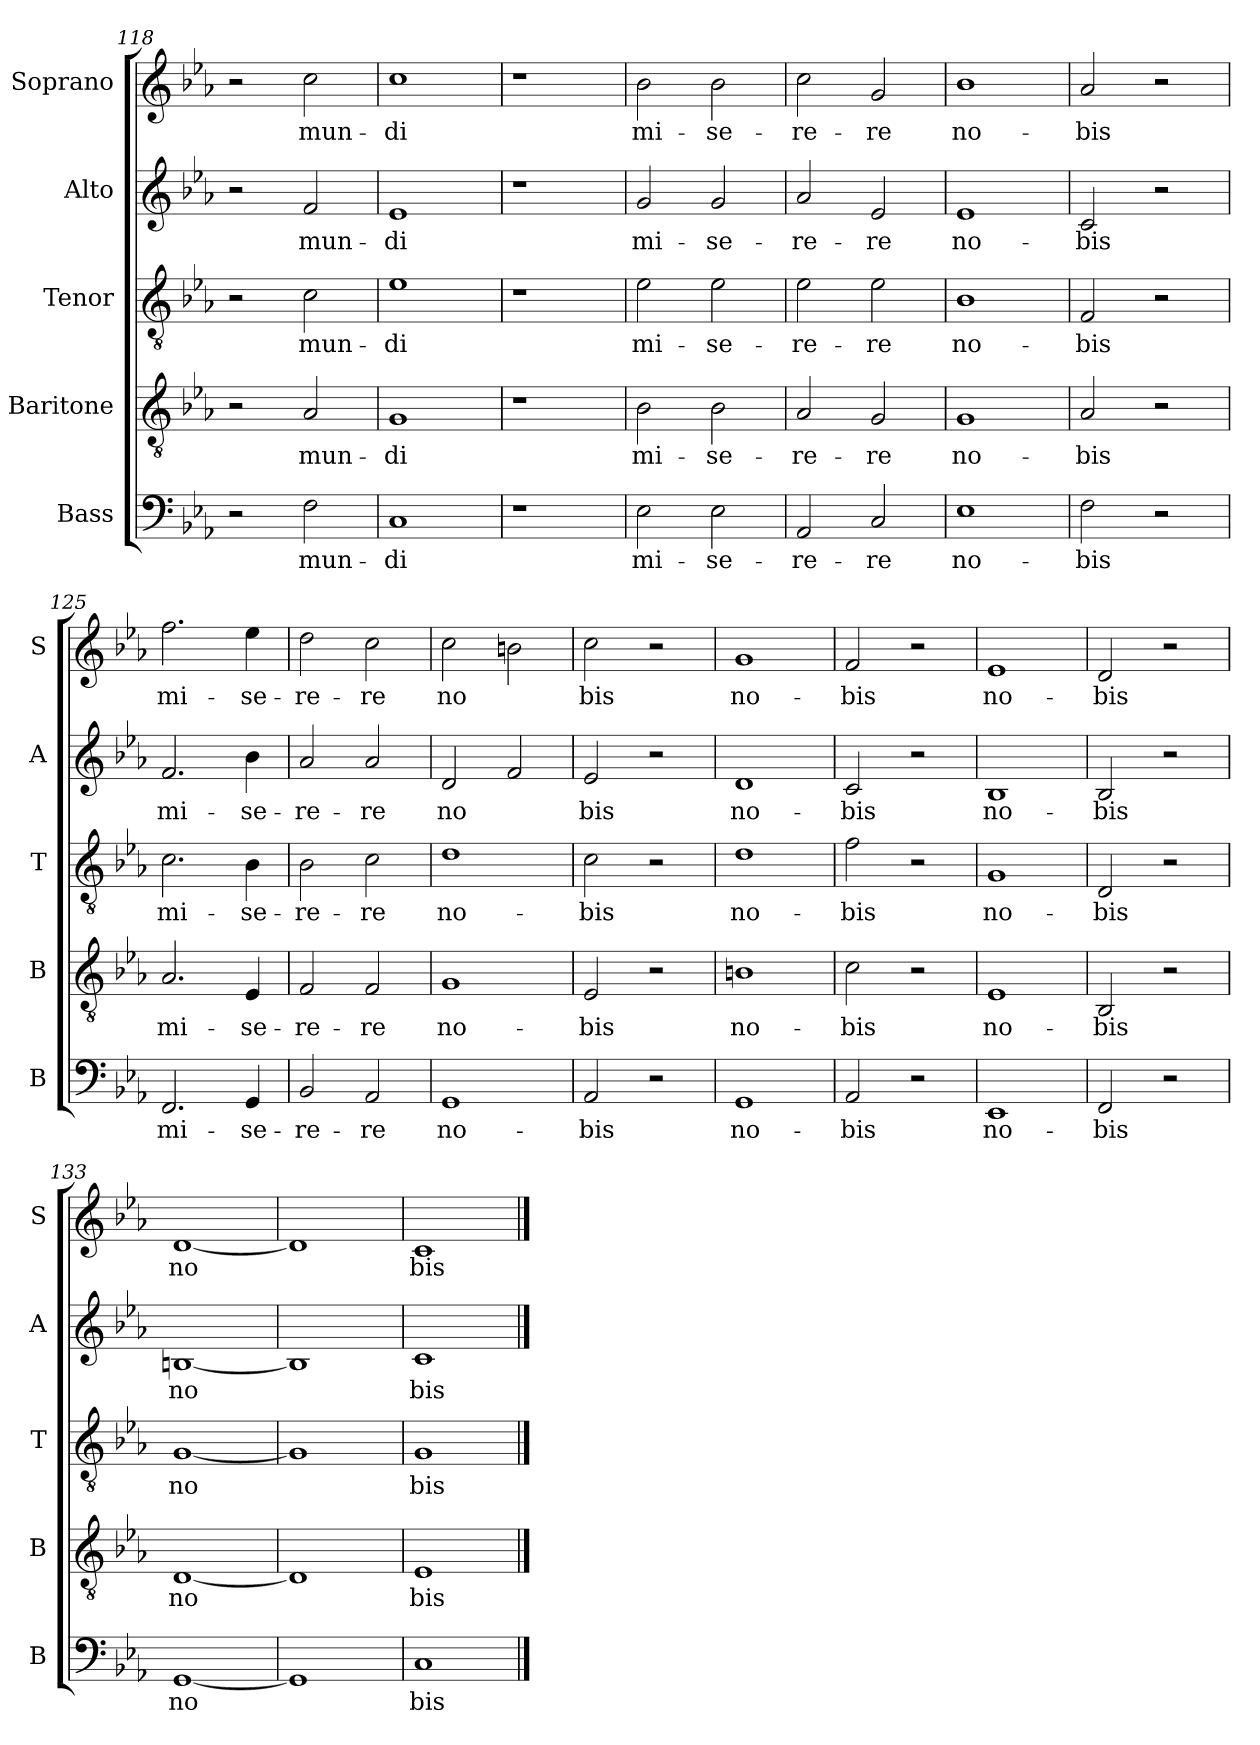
**kern	**text	**kern	**text	**kern	**text	**kern	**text	**kern	**text
*part5	*part5	*part4	*part4	*part3	*part3	*part2	*part2	*part1	*part1
*staff5	*staff5	*staff4	*staff4	*staff3	*staff3	*staff2	*staff2	*staff1	*staff1
*I"Bass	*	*I"Baritone	*	*I"Tenor	*	*I"Alto	*	*I"Soprano	*
*I'B	*	*I'B	*	*I'T	*	*I'A	*	*I'S	*
*clefF4	*	*clefGv2	*	*clefGv2	*	*clefG2	*	*clefG2	*
*k[b-e-a-]	*	*k[b-e-a-]	*	*k[b-e-a-]	*	*k[b-e-a-]	*	*k[b-e-a-]	*
*E-:	*	*E-:	*	*E-:	*	*E-:	*	*E-:	*
=118	=118	=118	=118	=118	=118	=118	=118	=118	=118
2r	.	2r	.	2r	.	2r	.	2r	.
!	!LO:LY:a	!	!LO:LY:a	!	!LO:LY:b	!	!LO:LY:a	!	!LO:LY:b
2F\	mun-	2A-/	mun-	2c\	mun-	2f/	mun-	2cc\	mun-
=119	=119	=119	=119	=119	=119	=119	=119	=119	=119
!	!LO:LY:a	!	!LO:LY:a	!	!LO:LY:b	!	!LO:LY:a	!	!LO:LY:b
1C	-di	1G	-di	1e-	-di	1e-	-di	1cc	-di
=120	=120	=120	=120	=120	=120	=120	=120	=120	=120
1r	.	1r	.	1r	.	1r	.	1r	.
=121	=121	=121	=121	=121	=121	=121	=121	=121	=121
!	!LO:LY:a	!	!LO:LY:a	!	!LO:LY:b	!	!LO:LY:a	!	!LO:LY:b
2E-\	mi-	2B-\	mi-	2e-\	mi-	2g/	mi-	2b-\	mi-
!	!LO:LY:a	!	!LO:LY:a	!	!LO:LY:b	!	!LO:LY:a	!	!LO:LY:b
2E-\	-se-	2B-\	-se-	2e-\	-se-	2g/	-se-	2b-\	-se-
=122	=122	=122	=122	=122	=122	=122	=122	=122	=122
!	!LO:LY:a	!	!LO:LY:a	!	!LO:LY:b	!	!LO:LY:a	!	!LO:LY:b
2AA-/	-re-	2A-/	-re-	2e-\	-re-	2a-/	-re-	2cc\	-re-
!	!LO:LY:a	!	!LO:LY:a	!	!LO:LY:b	!	!LO:LY:a	!	!LO:LY:b
2C/	-re	2G/	-re	2e-\	-re	2e-/	-re	2g/	-re
=123	=123	=123	=123	=123	=123	=123	=123	=123	=123
!	!LO:LY:a	!	!LO:LY:a	!	!LO:LY:b	!	!LO:LY:a	!	!LO:LY:b
1E-	no-	1G	no-	1B-	no-	1e-	no-	1b-	no-
=124	=124	=124	=124	=124	=124	=124	=124	=124	=124
!	!LO:LY:a	!	!LO:LY:a	!	!LO:LY:b	!	!LO:LY:a	!	!LO:LY:b
2F\	-bis	2A-/	-bis	2F/	-bis	2c/	-bis	2a-/	-bis
2r	.	2r	.	2r	.	2r	.	2r	.
!!LO:LB:g=z
=125	=125	=125	=125	=125	=125	=125	=125	=125	=125
!	!LO:LY:a	!	!LO:LY:a	!	!LO:LY:b	!	!LO:LY:a	!	!LO:LY:b
2.FF/	mi-	2.A-/	mi-	2.c\	mi-	2.f/	mi-	2.ff\	mi-
!	!LO:LY:a	!	!LO:LY:a	!	!LO:LY:b	!	!LO:LY:a	!	!LO:LY:b
4GG/	-se-	4E-/	-se-	4B-\	-se-	4b-\	-se-	4ee-\	-se-
=126	=126	=126	=126	=126	=126	=126	=126	=126	=126
!	!LO:LY:a	!	!LO:LY:a	!	!LO:LY:b	!	!LO:LY:a	!	!LO:LY:b
2BB-/	-re-	2F/	-re-	2B-\	-re-	2a-/	-re-	2dd\	-re-
!	!LO:LY:a	!	!LO:LY:a	!	!LO:LY:b	!	!LO:LY:a	!	!LO:LY:b
2AA-/	-re	2F/	-re	2c\	-re	2a-/	-re	2cc\	-re
=127	=127	=127	=127	=127	=127	=127	=127	=127	=127
!	!LO:LY:a	!	!LO:LY:a	!	!LO:LY:b	!	!LO:LY:a	!	!LO:LY:b
1GG	no-	1G	no-	1d	no-	2d/	no	2cc\	no
.	.	.	.	.	.	2f/	.	2bn\	.
=128	=128	=128	=128	=128	=128	=128	=128	=128	=128
!	!LO:LY:a	!	!LO:LY:a	!	!LO:LY:b	!	!LO:LY:a	!	!LO:LY:b
2AA-/	-bis	2E-/	-bis	2c\	-bis	2e-/	bis	2cc\	bis
2r	.	2r	.	2r	.	2r	.	2r	.
=129	=129	=129	=129	=129	=129	=129	=129	=129	=129
!	!LO:LY:a	!	!LO:LY:a	!	!LO:LY:b	!	!LO:LY:a	!	!LO:LY:b
1GG	no-	1Bn	no-	1d	no-	1d	no-	1g	no-
=130	=130	=130	=130	=130	=130	=130	=130	=130	=130
!	!LO:LY:a	!	!LO:LY:a	!	!LO:LY:b	!	!LO:LY:a	!	!LO:LY:b
2AA-/	-bis	2c\	-bis	2f\	-bis	2c/	-bis	2f/	-bis
2r	.	2r	.	2r	.	2r	.	2r	.
=131	=131	=131	=131	=131	=131	=131	=131	=131	=131
!	!LO:LY:a	!	!LO:LY:a	!	!LO:LY:b	!	!LO:LY:a	!	!LO:LY:b
1EE-	no-	1E-	no-	1G	no-	1B-	no-	1e-	no-
=132	=132	=132	=132	=132	=132	=132	=132	=132	=132
!	!LO:LY:a	!	!LO:LY:a	!	!LO:LY:b	!	!LO:LY:a	!	!LO:LY:b
2FF/	-bis	2BB-/	-bis	2D/	-bis	2B-/	-bis	2d/	-bis
2r	.	2r	.	2r	.	2r	.	2r	.
=133	=133	=133	=133	=133	=133	=133	=133	=133	=133
!	!LO:LY:a	!	!LO:LY:a	!	!LO:LY:b	!	!LO:LY:a	!	!LO:LY:b
[<1GG	no	[<1D	no	[<1G	no	[<1Bn	no	[<1d	no
=134	=134	=134	=134	=134	=134	=134	=134	=134	=134
1GG]	.	1D]	.	1G]	.	1B]	.	1d]	.
=135	=135	=135	=135	=135	=135	=135	=135	=135	=135
!	!LO:LY:a	!	!LO:LY:a	!	!LO:LY:b	!	!LO:LY:a	!	!LO:LY:b
1C	bis	1E-	bis	1G	bis	1c	bis	1c	bis
==	==	==	==	==	==	==	==	==	==
*-	*-	*-	*-	*-	*-	*-	*-	*-	*-
